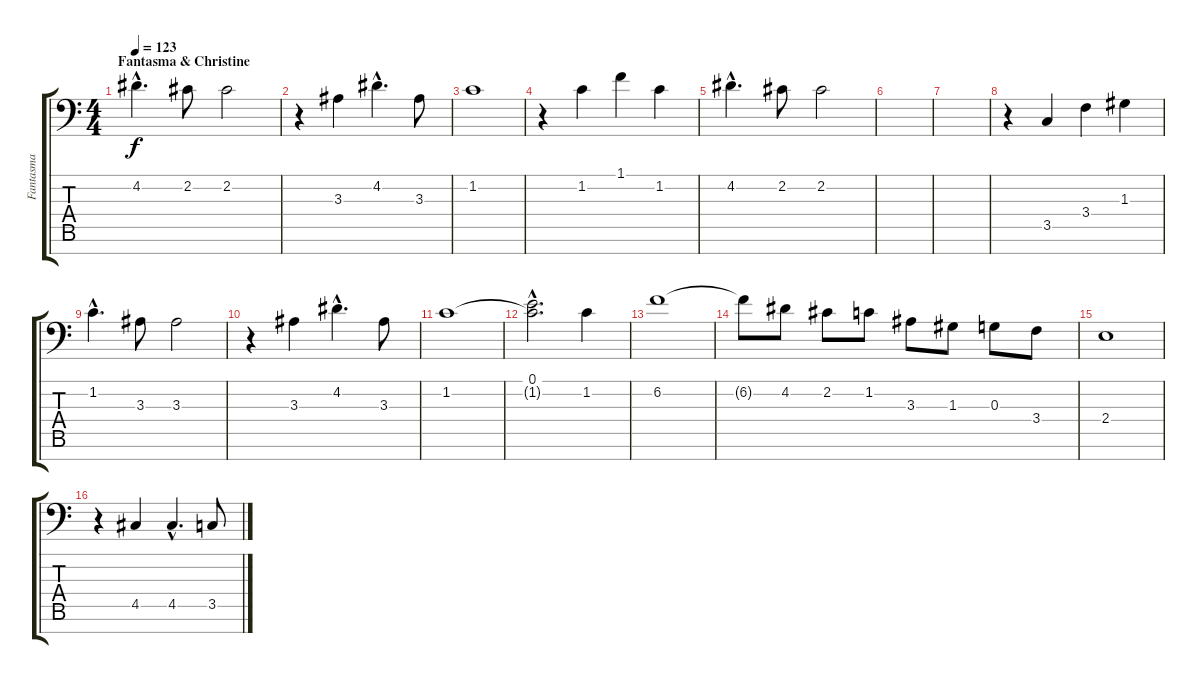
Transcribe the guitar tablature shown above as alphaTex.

\track ("Fantasma" "Fantasma") {instrument synthvoice}
\staff {score tabs}
\tuning (E4 B3 G3 D3 A2 E2 C-1) {hide}
\ts (4 4)
\section ("" "Fantasma & Christine")
\tempo 123
\clef f4
\ks c
4.2{hac}.4{d dy f} 2.2.8 2.2.2 |
r.4 3.3.4 4.2{hac}.4{d} 3.3.8 |
1.2.1 |
r.4 1.2.4 1.1.4 1.2.4 |
4.2{hac}.4{d} 2.2.8 2.2.2 |
|
|
r.4 3.5.4 3.4.4 1.3.4 |
1.2{hac}.4{d} 3.3.8 3.3.2 |
r.4 3.3.4 4.2{hac}.4{d} 3.3.8 |
1.2.1 |
(0.1{hac} 1.2{hac t}).2{d} 1.2.4 |
6.2.1 |
6.2{t}.8 4.2.8 2.2.8 1.2.8 3.3.8 1.3.8 0.3.8 3.4.8 |
2.4.1 |
r.4 4.5.4 4.5{hac}.4{d} 3.5.8
